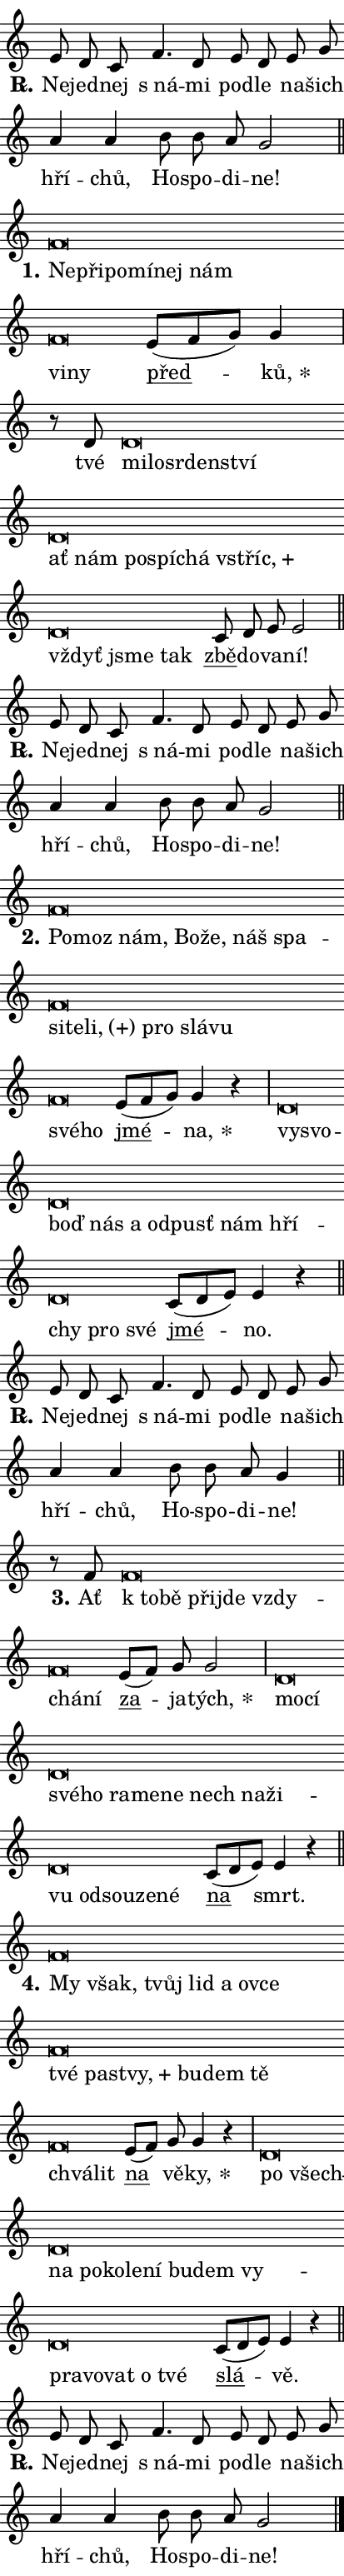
\version "2.22.1"
\header { tagline = "" }
\paper {
  indent = 0\cm
  top-margin = 0\cm
  right-margin = 0\cm
  bottom-margin = 0\cm
  left-margin = 0\cm
  paper-width = 7\cm
  page-breaking = #ly:one-page-breaking
  system-system-spacing.basic-distance = #11
  score-system-spacing.basic-distance = #11
  ragged-last = ##f
}


%% Author: Thomas Morley
%% https://lists.gnu.org/archive/html/lilypond-user/2020-05/msg00002.html
#(define (line-position grob)
"Returns position of @var[grob} in current system:
   @code{'start}, if at first time-step
   @code{'end}, if at last time-step
   @code{'middle} otherwise
"
  (let* ((col (ly:item-get-column grob))
         (ln (ly:grob-object col 'left-neighbor))
         (rn (ly:grob-object col 'right-neighbor))
         (col-to-check-left (if (ly:grob? ln) ln col))
         (col-to-check-right (if (ly:grob? rn) rn col))
         (break-dir-left
           (and
             (ly:grob-property col-to-check-left 'non-musical #f)
             (ly:item-break-dir col-to-check-left)))
         (break-dir-right
           (and
             (ly:grob-property col-to-check-right 'non-musical #f)
             (ly:item-break-dir col-to-check-right))))
        (cond ((eqv? 1 break-dir-left) 'start)
              ((eqv? -1 break-dir-right) 'end)
              (else 'middle))))

#(define (tranparent-at-line-position vctor)
  (lambda (grob)
  "Relying on @code{line-position} select the relevant enry from @var{vctor}.
Used to determine transparency,"
    (case (line-position grob)
      ((end) (not (vector-ref vctor 0)))
      ((middle) (not (vector-ref vctor 1)))
      ((start) (not (vector-ref vctor 2))))))

noteHeadBreakVisibility =
#(define-music-function (break-visibility)(vector?)
"Makes @code{NoteHead}s transparent relying on @var{break-visibility}"
#{
  \override NoteHead.transparent =
    #(tranparent-at-line-position break-visibility)
#})

#(define delete-ledgers-for-transparent-note-heads
  (lambda (grob)
    "Reads whether a @code{NoteHead} is transparent.
If so this @code{NoteHead} is removed from @code{'note-heads} from
@var{grob}, which is supposed to be @code{LedgerLineSpanner}.
As a result ledgers are not printed for this @code{NoteHead}"
    (let* ((nhds-array (ly:grob-object grob 'note-heads))
           (nhds-list
             (if (ly:grob-array? nhds-array)
                 (ly:grob-array->list nhds-array)
                 '()))
           ;; Relies on the transparent-property being done before
           ;; Staff.LedgerLineSpanner.after-line-breaking is executed.
           ;; This is fragile ...
           (to-keep
             (remove
               (lambda (nhd)
                 (ly:grob-property nhd 'transparent #f))
               nhds-list)))
      ;; TODO find a better method to iterate over grob-arrays, similiar
      ;; to filter/remove etc for lists
      ;; For now rebuilt from scratch
      (set! (ly:grob-object grob 'note-heads)  '())
      (for-each
        (lambda (nhd)
          (ly:pointer-group-interface::add-grob grob 'note-heads nhd))
        to-keep))))

hideNotes = {
  \noteHeadBreakVisibility #begin-of-line-visible
}
unHideNotes = {
  \noteHeadBreakVisibility #all-visible
}

% work-around for resetting accidentals
% https://lilypond.org/doc/v2.23/Documentation/notation/displaying-rhythms#unmetered-music
cadenzaMeasure = {
  \cadenzaOff
  \partial 1024 s1024
  \cadenzaOn
}

#(define-markup-command (accent layout props text) (markup?)
  "Underline accented syllable"
  (interpret-markup layout props
    #{\markup \override #'(offset . 4.3) \underline { #text }#}))

responsum = \markup \concat {
  "R" \hspace #-1.05 \path #0.1 #'((moveto 0 0.07) (lineto 0.9 0.8)) \hspace #0.05 "."
}

\layout {
    \context {
        \Staff
        \remove "Time_signature_engraver"
        \override LedgerLineSpanner.after-line-breaking = #delete-ledgers-for-transparent-note-heads
    }
    \context {
        \Voice {
            \override NoteHead.output-attributes = #'((class . "notehead"))
            \override Hairpin.height = #0.55
        }
    }
    \context {
        \Lyrics {
            \override StanzaNumber.output-attributes = #'((class . "stanzanumber"))
            \override LyricSpace.minimum-distance = #0.9
            \override LyricText.font-name = #"TeX Gyre Schola"
            \override LyricText.font-size = 1
            \override StanzaNumber.font-name = #"TeX Gyre Schola Bold"
            \override StanzaNumber.font-size = 1
        }
    }
}

% magnetic-lyrics.ily
%
%   written by
%     Jean Abou Samra <jean@abou-samra.fr>
%     Werner Lemberg <wl@gnu.org>
%
%   adapted by
%     Jiri Hon <jiri.hon@gmail.com>
%
% Version 2022-Apr-15

% https://www.mail-archive.com/lilypond-user@gnu.org/msg149350.html

#(define (Left_hyphen_pointer_engraver context)
   "Collect syllable-hyphen-syllable occurrences in lyrics and store
them in properties.  This engraver only looks to the left.  For
example, if the lyrics input is @code{foo -- bar}, it does the
following.

@itemize @bullet
@item
Set the @code{text} property of the @code{LyricHyphen} grob between
@q{foo} and @q{bar} to @code{foo}.

@item
Set the @code{left-hyphen} property of the @code{LyricText} grob with
text @q{foo} to the @code{LyricHyphen} grob between @q{foo} and
@q{bar}.
@end itemize

Use this auxiliary engraver in combination with the
@code{lyric-@/text::@/apply-@/magnetic-@/offset!} hook."
   (let ((hyphen #f)
         (text #f))
     (make-engraver
      (acknowledgers
       ((lyric-syllable-interface engraver grob source-engraver)
        (set! text grob)))
      (end-acknowledgers
       ((lyric-hyphen-interface engraver grob source-engraver)
        ;(when (not (grob::has-interface grob 'lyric-space-interface))
          (set! hyphen grob)));)
      ((stop-translation-timestep engraver)
       (when (and text hyphen)
         (ly:grob-set-object! text 'left-hyphen hyphen))
       (set! text #f)
       (set! hyphen #f)))))

#(define (lyric-text::apply-magnetic-offset! grob)
   "If the space between two syllables is less than the value in
property @code{LyricText@/.details@/.squash-threshold}, move the right
syllable to the left so that it gets concatenated with the left
syllable.

Use this function as a hook for
@code{LyricText@/.after-@/line-@/breaking} if the
@code{Left_@/hyphen_@/pointer_@/engraver} is active."
   (let ((hyphen (ly:grob-object grob 'left-hyphen #f)))
     (when hyphen
       (let ((left-text (ly:spanner-bound hyphen LEFT)))
         (when (grob::has-interface left-text 'lyric-syllable-interface)
           (let* ((common (ly:grob-common-refpoint grob left-text X))
                  (this-x-ext (ly:grob-extent grob common X))
                  (left-x-ext
                   (begin
                     ;; Trigger magnetism for left-text.
                     (ly:grob-property left-text 'after-line-breaking)
                     (ly:grob-extent left-text common X)))
                  ;; `delta` is the gap width between two syllables.
                  (delta (- (interval-start this-x-ext)
                            (interval-end left-x-ext)))
                  (details (ly:grob-property grob 'details))
                  (threshold (assoc-get 'squash-threshold details 0.2)))
             (when (< delta threshold)
               (let* (;; We have to manipulate the input text so that
                      ;; ligatures crossing syllable boundaries are not
                      ;; disabled.  For languages based on the Latin
                      ;; script this is essentially a beautification.
                      ;; However, for non-Western scripts it can be a
                      ;; necessity.
                      (lt (ly:grob-property left-text 'text))
                      (rt (ly:grob-property grob 'text))
                      (is-space (grob::has-interface hyphen 'lyric-space-interface))
                      (space (if is-space " " ""))
                      (space-markup (grob-interpret-markup grob " "))
                      (space-size (interval-length (ly:stencil-extent space-markup X)))
                      (extra-delta (if is-space space-size 0))
                      ;; Append new syllable.
                      (ltrt-space (if (and (string? lt) (string? rt))
                                (string-append lt space rt)
                                (make-concat-markup (list lt space rt))))
                      ;; Right-align `ltrt` to the right side.
                      (ltrt-space-markup (grob-interpret-markup
                               grob
                               (make-translate-markup
                                (cons (interval-length this-x-ext) 0)
                                (make-right-align-markup ltrt-space)))))
                 (begin
                   ;; Don't print `left-text`.
                   (ly:grob-set-property! left-text 'stencil #f)
                   ;; Set text and stencil (which holds all collected
                   ;; syllables so far) and shift it to the left.
                   (ly:grob-set-property! grob 'text ltrt-space)
                   (ly:grob-set-property! grob 'stencil ltrt-space-markup)
                   (ly:grob-translate-axis! grob (- (- delta extra-delta)) X))))))))))


#(define (lyric-hyphen::displace-bounds-first grob)
   ;; Make very sure this callback isn't triggered too early.
   (let ((left (ly:spanner-bound grob LEFT))
         (right (ly:spanner-bound grob RIGHT)))
     (ly:grob-property left 'after-line-breaking)
     (ly:grob-property right 'after-line-breaking)
     (ly:lyric-hyphen::print grob)))

squashThreshold = #0.4

\layout {
  \context {
    \Lyrics
    \consists #Left_hyphen_pointer_engraver
    \override LyricText.after-line-breaking =
      #lyric-text::apply-magnetic-offset!
    \override LyricHyphen.stencil = #lyric-hyphen::displace-bounds-first
    \override LyricText.details.squash-threshold = \squashThreshold
    \override LyricHyphen.minimum-distance = 0
    \override LyricHyphen.minimum-length = \squashThreshold
  }
}

squash = \override LyricText.details.squash-threshold = 9999
unSquash = \override LyricText.details.squash-threshold = \squashThreshold

left = \override LyricText.self-alignment-X = #LEFT
unLeft = \revert LyricText.self-alignment-X

starOffset = #(lambda (grob) 
                (let ((x_offset (ly:self-alignment-interface::aligned-on-x-parent grob)))
                  (if (= x_offset 0) 0 (+ x_offset 1.2))))

star = #(define-music-function (syllable)(string?)
"Append star separator at the end of a syllable"
#{
  \once \override LyricText.X-offset = #starOffset
  \lyricmode { \markup {
    #syllable
    \override #'((font-name . "TeX Gyre Schola Bold")) \hspace #0.2 \lower #0.65 \larger "*"
  } }
#})

starAccent = #(define-music-function (syllable)(string?)
"Append star separator at the end of a syllable and make accent"
#{
  \once \override LyricText.X-offset = #starOffset
  \lyricmode { \markup {
    \accent #syllable
    \override #'((font-name . "TeX Gyre Schola Bold")) \hspace #0.2 \lower #0.65 \larger "*"
  } }
#})

breath = #(define-music-function (syllable)(string?)
"Append breathing indicator at the end of a syllable"
#{
  \lyricmode { \markup { #syllable "+" } }
#})

optionalBreath = #(define-music-function (syllable)(string?)
"Append optional breathing indicator at the end of a syllable"
#{
  \lyricmode { \markup { #syllable "(+)" } }
#})


\score {
    <<
        \new Voice = "melody" { \cadenzaOn \key c \major \relative { e'8 d c f4. d8 e d \bar "" e g \bar "" a4 a \bar "" b8 b a g2 \cadenzaMeasure \bar "||" \break }
\relative { f'\breve*1/16 \hideNotes \breve*1/16 \bar "" \breve*1/16 \bar "" \breve*1/16 \bar "" \breve*1/16 \bar "" \breve*1/16 \bar "" \breve*1/16 \breve*1/16 \bar "" \unHideNotes \bar "" e8[( f g)] g4 \cadenzaMeasure \bar "|" r8 d d\breve*1/16 \hideNotes \breve*1/16 \bar "" \breve*1/16 \bar "" \breve*1/16 \bar "" \breve*1/16 \bar "" \breve*1/16 \bar "" \breve*1/16 \bar "" \breve*1/16 \bar "" \breve*1/16 \bar "" \breve*1/16 \bar "" \breve*1/16 \bar "" \breve*1/16 \bar "" \breve*1/16 \breve*1/16 \bar "" \unHideNotes \bar "" c8 d e e2 \cadenzaMeasure \bar "||" \break }
\relative { e'8 d c f4. d8 e d \bar "" e g \bar "" a4 a \bar "" b8 b a g2 \cadenzaMeasure \bar "||" \break }
\relative { f'\breve*1/16 \hideNotes \breve*1/16 \bar "" \breve*1/16 \bar "" \breve*1/16 \bar "" \breve*1/16 \bar "" \breve*1/16 \bar "" \breve*1/16 \bar "" \breve*1/16 \bar "" \breve*1/16 \bar "" \breve*1/16 \bar "" \breve*1/16 \bar "" \breve*1/16 \bar "" \breve*1/16 \bar "" \breve*1/16 \breve*1/16 \bar "" \unHideNotes \bar "" e8[( f g)] g4 r \cadenzaMeasure \bar "|" d\breve*1/16 \hideNotes \breve*1/16 \bar "" \breve*1/16 \bar "" \breve*1/16 \bar "" \breve*1/16 \bar "" \breve*1/16 \bar "" \breve*1/16 \bar "" \breve*1/16 \bar "" \breve*1/16 \bar "" \breve*1/16 \bar "" \breve*1/16 \breve*1/16 \bar "" \unHideNotes \bar "" c8[( d e)] e4 r \cadenzaMeasure \bar "||" \break }
\relative { e'8 d c f4. d8 e d \bar "" e g \bar "" a4 a \bar "" b8 b a g4 \cadenzaMeasure \bar "||" \break }
\relative { r8 f' f\breve*1/16 \hideNotes \breve*1/16 \bar "" \breve*1/16 \bar "" \breve*1/16 \bar "" \breve*1/16 \bar "" \breve*1/16 \breve*1/16 \bar "" \unHideNotes \bar "" e8[( f)] g g2 \cadenzaMeasure \bar "|" d\breve*1/16 \hideNotes \breve*1/16 \bar "" \breve*1/16 \bar "" \breve*1/16 \bar "" \breve*1/16 \bar "" \breve*1/16 \bar "" \breve*1/16 \bar "" \breve*1/16 \bar "" \breve*1/16 \bar "" \breve*1/16 \bar "" \breve*1/16 \bar "" \breve*1/16 \bar "" \breve*1/16 \bar "" \breve*1/16 \breve*1/16 \bar "" \unHideNotes \bar "" c8[( d e)] e4 r \cadenzaMeasure \bar "||" \break }
\relative { f'\breve*1/16 \hideNotes \breve*1/16 \bar "" \breve*1/16 \bar "" \breve*1/16 \bar "" \breve*1/16 \bar "" \breve*1/16 \bar "" \breve*1/16 \bar "" \breve*1/16 \bar "" \breve*1/16 \bar "" \breve*1/16 \bar "" \breve*1/16 \bar "" \breve*1/16 \bar "" \breve*1/16 \bar "" \breve*1/16 \breve*1/16 \bar "" \unHideNotes \bar "" e8[( f)] g g4 r \cadenzaMeasure \bar "|" d\breve*1/16 \hideNotes \breve*1/16 \bar "" \breve*1/16 \bar "" \breve*1/16 \bar "" \breve*1/16 \bar "" \breve*1/16 \bar "" \breve*1/16 \bar "" \breve*1/16 \bar "" \breve*1/16 \bar "" \breve*1/16 \bar "" \breve*1/16 \bar "" \breve*1/16 \bar "" \breve*1/16 \bar "" \breve*1/16 \breve*1/16 \bar "" \unHideNotes \bar "" c8[( d e)] e4 r \cadenzaMeasure \bar "||" \break }
\relative { e'8 d c f4. d8 e d \bar "" e g \bar "" a4 a \bar "" b8 b a g2 \cadenzaMeasure \bar "||" \break } \bar "|." }
        \new Lyrics \lyricsto "melody" { \lyricmode { \set stanza = \responsum
Ne -- jed -- nej "s ná" -- mi pod -- le na -- šich hří -- chů, Ho -- spo -- di -- ne!
\set stanza = "1."
\left Ne -- \squash při -- po -- mí -- nej nám vi -- ny \unLeft \unSquash \markup \accent před -- \star ků, tvé \left mi -- \squash lo -- sr -- den -- ství ať nám po -- spí -- chá \breath "vstříc," vždyť jsme tak \unLeft \unSquash \markup \accent zbě -- do -- va -- ní!
\set stanza = \responsum
Ne -- jed -- nej "s ná" -- mi pod -- le na -- šich hří -- chů, Ho -- spo -- di -- ne!
\set stanza = "2."
\left Po -- \squash moz nám, Bo -- že, náš spa -- si -- te -- \optionalBreath li, pro slá -- vu své -- ho \unLeft \unSquash \markup \accent jmé -- \star na, \left vy -- \squash svo -- boď nás a od -- pusť nám hří -- chy pro své \unLeft \unSquash \markup \accent jmé -- no.
\set stanza = \responsum
Ne -- jed -- nej "s ná" -- mi pod -- le na -- šich hří -- chů, Ho -- spo -- di -- ne!
\set stanza = "3."
Ať \left "k to" -- \squash bě při -- jde vzdy -- chá -- ní \unLeft \unSquash \markup \accent za -- ja -- \star tých, \left mo -- \squash cí své -- ho ra -- me -- ne nech na -- ži -- vu od -- sou -- ze -- né \unLeft \unSquash \markup \accent na smrt.
\set stanza = "4."
\left My \squash však, tvůj lid a ov -- ce tvé pa -- \breath "stvy," bu -- dem tě chvá -- lit \unLeft \unSquash \markup \accent na vě -- \star ky, \left po \squash všech -- na po -- ko -- le -- ní bu -- dem vy -- pra -- vo -- vat o tvé \unLeft \unSquash \markup \accent slá -- vě.
\set stanza = \responsum
Ne -- jed -- nej "s ná" -- mi pod -- le na -- šich hří -- chů, Ho -- spo -- di -- ne! } }
    >>
    \layout {}
}
